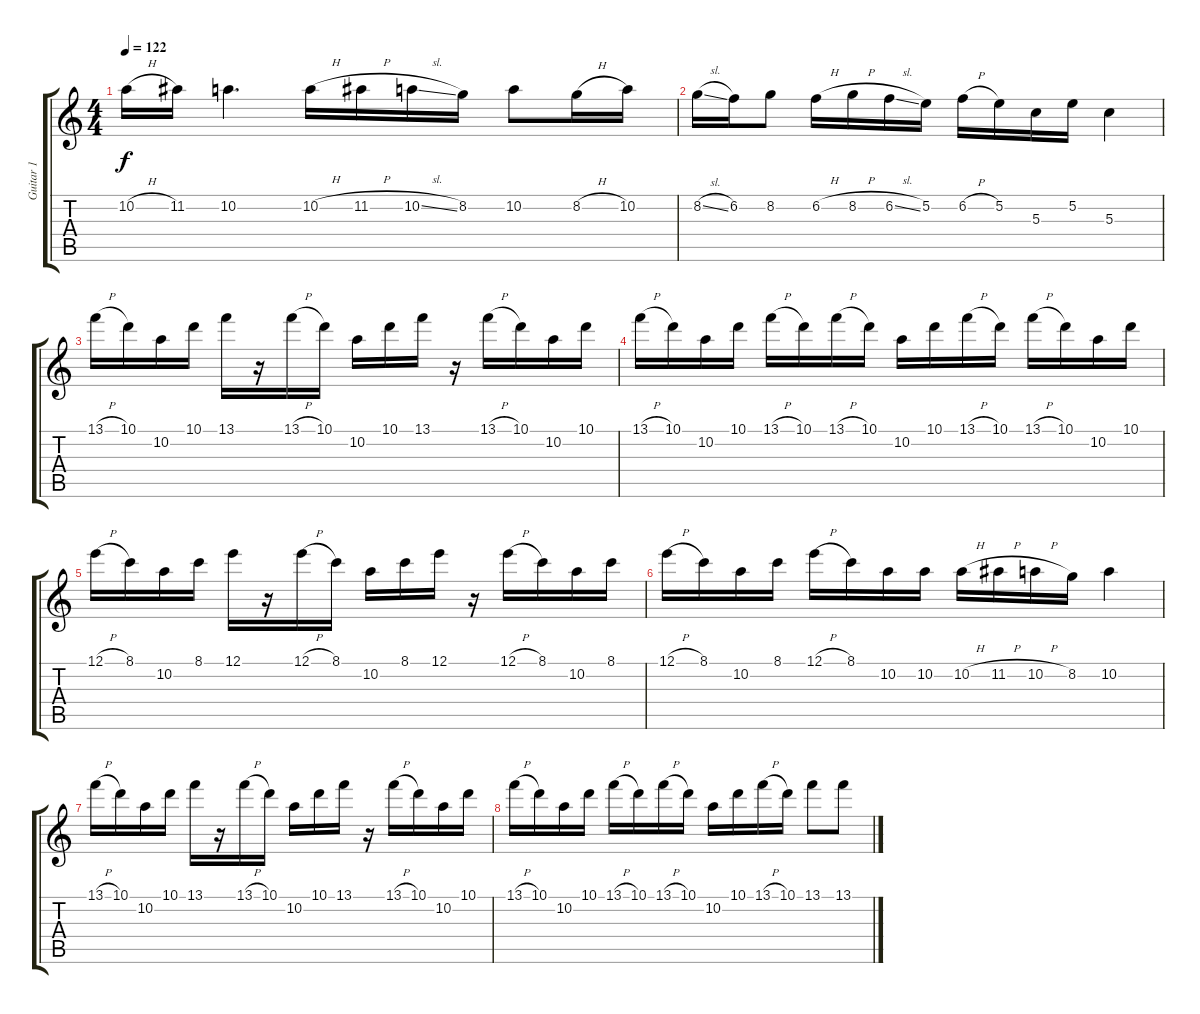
\track ("Guitar 1" "Guitar 1") {instrument distortionguitar}
\staff {score tabs}
\tuning (E4 B3 G3 D3 A2 E2) {hide}
\ts (4 4)
\tempo 122
\clef g2
\ks aminor
10.2{h}.16{dy f} 11.2.16 10.2.4{d} 10.2{h}.16 11.2{h}.16 10.2{sl}.16 8.2.16 10.2.8 8.2{h}.16 10.2.16 |
8.2{sl}.16 6.2.16 8.2.8 6.2{h}.16 8.2{h}.16 6.2{sl}.16 5.2.16 6.2{h}.16 5.2.16 5.3.16 5.2.16 5.3.4 |
13.1{h}.16 10.1.16 10.2.16 10.1.16 13.1.16 r.16 13.1{h}.16 10.1.16 10.2.16 10.1.16 13.1.16 r.16 13.1{h}.16 10.1.16 10.2.16 10.1.16 |
13.1{h}.16 10.1.16 10.2.16 10.1.16 13.1{h}.16 10.1.16 13.1{h}.16 10.1.16 10.2.16 10.1.16 13.1{h}.16 10.1.16 13.1{h}.16 10.1.16 10.2.16 10.1.16 |
12.1{h}.16 8.1.16 10.2.16 8.1.16 12.1.16 r.16 12.1{h}.16 8.1.16 10.2.16 8.1.16 12.1.16 r.16 12.1{h}.16 8.1.16 10.2.16 8.1.16 |
12.1{h}.16 8.1.16 10.2.16 8.1.16 12.1{h}.16 8.1.16 10.2.16 10.2.16 10.2{h}.16 11.2{h}.16 10.2{h}.16 8.2.16 10.2.4 |
13.1{h}.16 10.1.16 10.2.16 10.1.16 13.1.16 r.16 13.1{h}.16 10.1.16 10.2.16 10.1.16 13.1.16 r.16 13.1{h}.16 10.1.16 10.2.16 10.1.16 |
13.1{h}.16 10.1.16 10.2.16 10.1.16 13.1{h}.16 10.1.16 13.1{h}.16 10.1.16 10.2.16 10.1.16 13.1{h}.16 10.1.16 13.1.8 13.1.8
